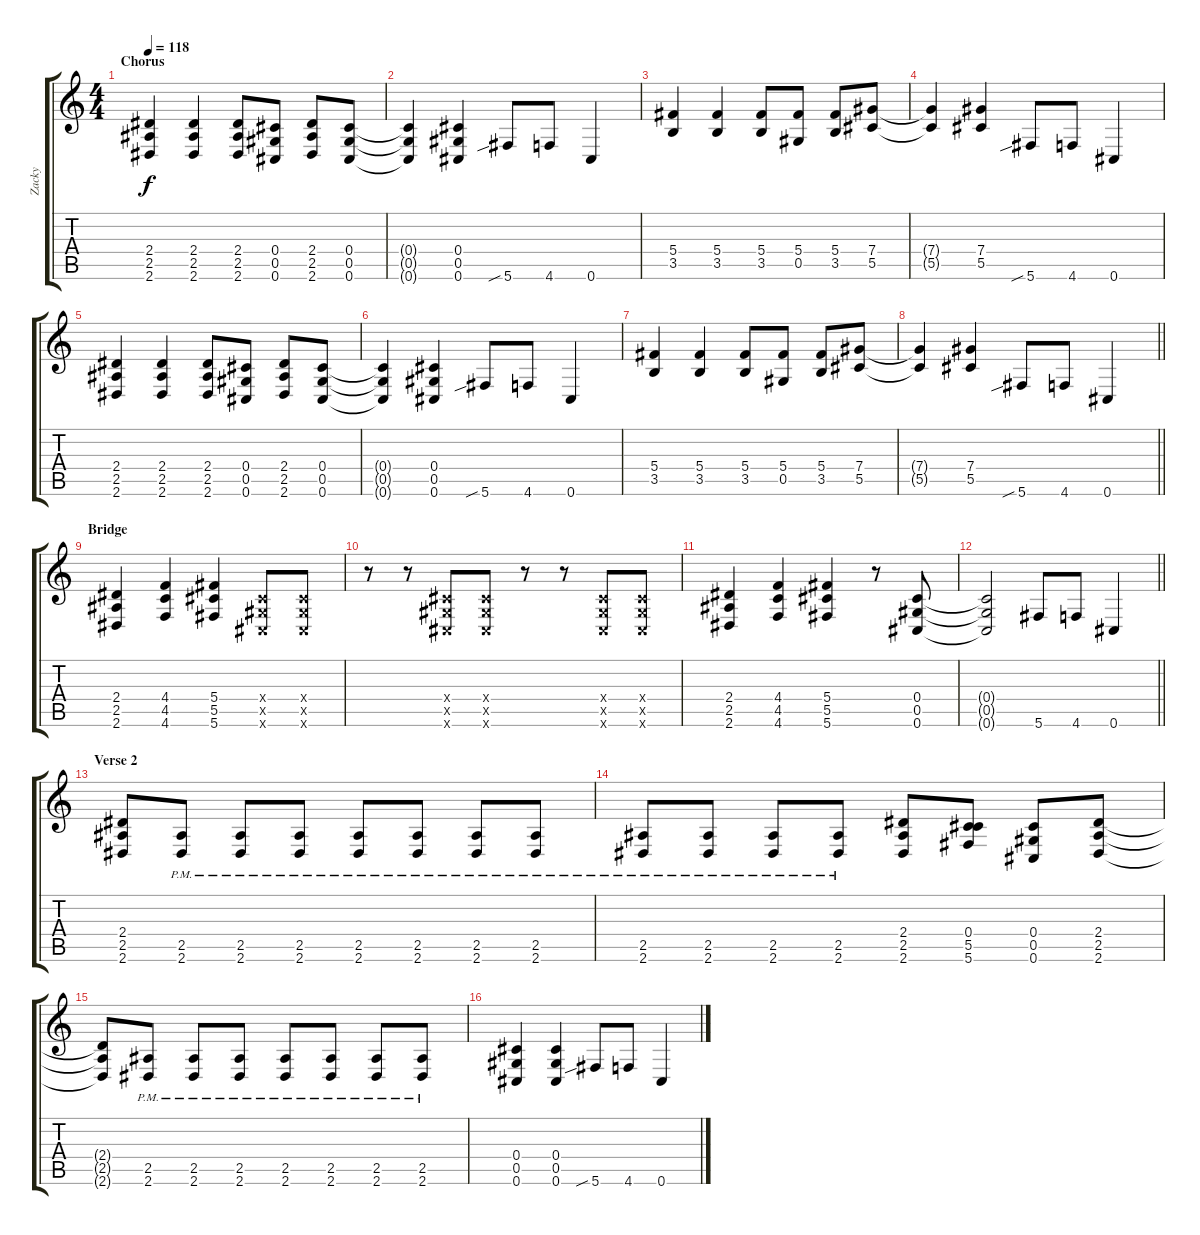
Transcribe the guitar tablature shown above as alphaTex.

\track ("Zacky" "Zacky") {instrument distortionguitar}
\staff {score tabs}
\tuning (Eb4 Bb3 Gb3 Db3 Ab2 Db2) {hide}
\ts (4 4)
\section ("" "Chorus")
\tempo 118
\clef g2
\ks c
(2.4 2.5 2.6).4{dy f} (2.4 2.5 2.6).4 (2.4 2.5 2.6).8 (0.4 0.5 0.6).8 (2.4 2.5 2.6).8 (0.4 0.5 0.6).8 |
(0.4{t} 0.5{t} 0.6{t}).4 (0.4 0.5 0.6).4 5.6{sib}.8 4.6.8 0.6.4 |
(5.4 3.5).4 (5.4 3.5).4 (5.4 3.5).8 (5.4 0.5).8 (5.4 3.5).8 (7.4 5.5).8 |
(7.4{t} 5.5{t}).4 (7.4 5.5).4 5.6{sib}.8 4.6.8 0.6.4 |
(2.4 2.5 2.6).4 (2.4 2.5 2.6).4 (2.4 2.5 2.6).8 (0.4 0.5 0.6).8 (2.4 2.5 2.6).8 (0.4 0.5 0.6).8 |
(0.4{t} 0.5{t} 0.6{t}).4 (0.4 0.5 0.6).4 5.6{sib}.8 4.6.8 0.6.4 |
(5.4 3.5).4 (5.4 3.5).4 (5.4 3.5).8 (5.4 0.5).8 (5.4 3.5).8 (7.4 5.5).8 |
\barLineRight lightlight
(7.4{t} 5.5{t}).4 (7.4 5.5).4 5.6{sib}.8 4.6.8 0.6.4 |
\section ("" "Bridge")
(2.4 2.5 2.6).4 (4.4 4.5 4.6).4 (5.4 5.5 5.6).4 (0.4{x} 0.5{x} 0.6{x}).8 (0.4{x} 0.5{x} 0.6{x}).8 |
r.8 r.8 (0.4{x} 0.5{x} 0.6{x}).8 (0.4{x} 0.5{x} 0.6{x}).8 r.8 r.8 (0.4{x} 0.5{x} 0.6{x}).8 (0.4{x} 0.5{x} 0.6{x}).8 |
(2.4 2.5 2.6).4 (4.4 4.5 4.6).4 (5.4 5.5 5.6).4 r.8 (0.4 0.5 0.6).8 |
\barLineRight lightlight
(0.4{t} 0.5{t} 0.6{t}).2 5.6.8 4.6.8 0.6.4 |
\section ("" "Verse 2")
(2.4 2.5 2.6).8 (2.5{pm} 2.6{pm}).8 (2.5{pm} 2.6{pm}).8 (2.5{pm} 2.6{pm}).8 (2.5{pm} 2.6{pm}).8 (2.5{pm} 2.6{pm}).8 (2.5{pm} 2.6{pm}).8 (2.5{pm} 2.6{pm}).8 |
(2.5{pm} 2.6{pm}).8 (2.5{pm} 2.6{pm}).8 (2.5{pm} 2.6{pm}).8 (2.5{pm} 2.6{pm}).8 (2.4 2.5 2.6).8 (0.4 5.5 5.6).8 (0.4 0.5 0.6).8 (2.4 2.5 2.6).8 |
(2.4{t} 2.5{t} 2.6{t}).8 (2.5{pm} 2.6{pm}).8 (2.5{pm} 2.6{pm}).8 (2.5{pm} 2.6{pm}).8 (2.5{pm} 2.6{pm}).8 (2.5{pm} 2.6{pm}).8 (2.5{pm} 2.6{pm}).8 (2.5{pm} 2.6{pm}).8 |
(0.4 0.5 0.6).4 (0.4 0.5 0.6).4 5.6{sib}.8 4.6.8 0.6.4
